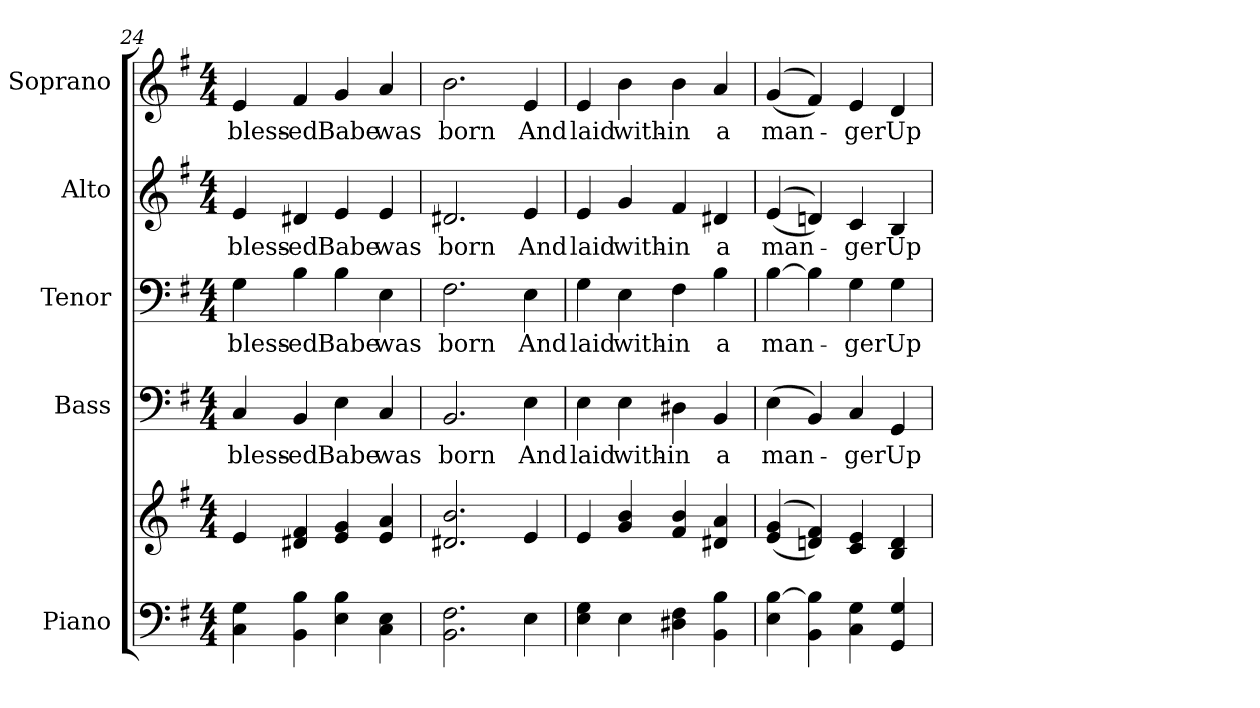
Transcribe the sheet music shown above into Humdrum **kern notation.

**kern	**kern	**kern	**text	**kern	**text	**kern	**text	**kern	**text
*part5	*part5	*part4	*part4	*part3	*part3	*part2	*part2	*part1	*part1
*staff6	*staff5	*staff4	*staff4	*staff3	*staff3	*staff2	*staff2	*staff1	*staff1
*I"Piano	*	*I"Bass	*	*I"Tenor	*	*I"Alto	*	*I"Soprano	*
*I'Pno.	*	*I'B.	*	*I'T.	*	*I'A.	*	*I'S.	*
*clefF4	*clefG2	*clefF4	*	*clefF4	*	*clefG2	*	*clefG2	*
*k[f#]	*k[f#]	*k[f#]	*	*k[f#]	*	*k[f#]	*	*k[f#]	*
*G:	*G:	*G:	*	*G:	*	*G:	*	*G:	*
*M4/4	*M4/4	*M4/4	*	*M4/4	*	*M4/4	*	*M4/4	*
=24	=24	=24	=24	=24	=24	=24	=24	=24	=24
!	!	!	!LO:LY:b:color=#000000	!	!	!	!	!	!
!	!	!	!	!	!LO:LY:b:color=#000000	!	!	!	!
!	!	!	!	!	!	!	!LO:LY:b:color=#000000	!	!
!	!	!	!	!	!	!	!	!	!LO:LY:b:color=#000000
4Ci\ 4Gi	4ei/	4Ci/	bless-	4Gi\	bless-	4ei/	bless-	4ei/	bless-
!	!	!	!LO:LY:b:color=#000000	!	!	!	!	!	!
!	!	!	!	!	!LO:LY:b:color=#000000	!	!	!	!
!	!	!	!	!	!	!	!LO:LY:b:color=#000000	!	!
!	!	!	!	!	!	!	!	!	!LO:LY:b:color=#000000
4BBi\ 4Bi	4d#Xi/ 4f#i	4BBi/	-ed	4Bi\	-ed	4d#Xi/	-ed	4f#i/	-ed
!	!	!	!LO:LY:b:color=#000000	!	!	!	!	!	!
!	!	!	!	!	!LO:LY:b:color=#000000	!	!	!	!
!	!	!	!	!	!	!	!LO:LY:b:color=#000000	!	!
!	!	!	!	!	!	!	!	!	!LO:LY:b:color=#000000
4Ei\ 4Bi	4ei/ 4gi	4Ei\	Babe	4Bi\	Babe	4ei/	Babe	4gi/	Babe
!	!	!	!LO:LY:b:color=#000000	!	!	!	!	!	!
!	!	!	!	!	!LO:LY:b:color=#000000	!	!	!	!
!	!	!	!	!	!	!	!LO:LY:b:color=#000000	!	!
!	!	!	!	!	!	!	!	!	!LO:LY:b:color=#000000
4Ci\ 4Ei	4ei/ 4ai	4Ci/	was	4Ei\	was	4ei/	was	4ai/	was
!!LO:PB:g=z
=25	=25	=25	=25	=25	=25	=25	=25	=25	=25
!	!	!	!LO:LY:b:color=#000000	!	!	!	!	!	!
!	!	!	!	!	!LO:LY:b:color=#000000	!	!	!	!
!	!	!	!	!	!	!	!LO:LY:b:color=#000000	!	!
!	!	!	!	!	!	!	!	!	!LO:LY:b:color=#000000
2.BBi\ 2.F#i	2.d#Xi/ 2.bi	2.BBi/	born	2.F#i\	born	2.d#Xi/	born	2.bi\	born
!	!	!	!LO:LY:b:color=#000000	!	!	!	!	!	!
!	!	!	!	!	!LO:LY:b:color=#000000	!	!	!	!
!	!	!	!	!	!	!	!LO:LY:b:color=#000000	!	!
!	!	!	!	!	!	!	!	!	!LO:LY:b:color=#000000
4Ei\	4ei/	4Ei\	And	4Ei\	And	4ei/	And	4ei/	And
=26	=26	=26	=26	=26	=26	=26	=26	=26	=26
!	!	!	!LO:LY:b:color=#000000	!	!	!	!	!	!
!	!	!	!	!	!LO:LY:b:color=#000000	!	!	!	!
!	!	!	!	!	!	!	!LO:LY:b:color=#000000	!	!
!	!	!	!	!	!	!	!	!	!LO:LY:b:color=#000000
4Ei\ 4Gi	4ei/	4Ei\	laid	4Gi\	laid	4ei/	laid	4ei/	laid
!	!	!	!LO:LY:b:color=#000000	!	!	!	!	!	!
!	!	!	!	!	!LO:LY:b:color=#000000	!	!	!	!
!	!	!	!	!	!	!	!LO:LY:b:color=#000000	!	!
!	!	!	!	!	!	!	!	!	!LO:LY:b:color=#000000
4Ei\	4gi/ 4bi	4Ei\	with-	4Ei\	with-	4gi/	with-	4bi\	with-
!	!	!	!LO:LY:b:color=#000000	!	!	!	!	!	!
!	!	!	!	!	!LO:LY:b:color=#000000	!	!	!	!
!	!	!	!	!	!	!	!LO:LY:b:color=#000000	!	!
!	!	!	!	!	!	!	!	!	!LO:LY:b:color=#000000
4D#Xi\ 4F#i	4f#i/ 4bi	4D#Xi\	-in	4F#i\	-in	4f#i/	-in	4bi\	-in
!	!	!	!LO:LY:b:color=#000000	!	!	!	!	!	!
!	!	!	!	!	!LO:LY:b:color=#000000	!	!	!	!
!	!	!	!	!	!	!	!LO:LY:b:color=#000000	!	!
!	!	!	!	!	!	!	!	!	!LO:LY:b:color=#000000
4BBi\ 4Bi	4d#Xi/ 4ai	4BBi/	a	4Bi\	a	4d#Xi/	a	4ai/	a
!!LO:PB:g=z
=27	=27	=27	=27	=27	=27	=27	=27	=27	=27
!	!	!	!LO:LY:b:color=#000000	!	!	!	!	!	!
!	!	!	!	!	!LO:LY:b:color=#000000	!	!	!	!
!	!	!	!	!	!	!	!LO:LY:b:color=#000000	!	!
!	!	!	!	!	!	!	!	!	!LO:LY:b:color=#000000
4Ei\ [>4Bi	((4ei/ 4gi	(4Ei\	man-	[>4Bi\	man-	((4ei/	man-	((4gi/	man-
4BBi\ 4Bi]	4dni/ 4f#i))	4BBi/)	.	4Bi\]	.	4dni/))	.	4f#i/))	.
!	!	!	!LO:LY:b:color=#000000	!	!	!	!	!	!
!	!	!	!	!	!LO:LY:b:color=#000000	!	!	!	!
!	!	!	!	!	!	!	!LO:LY:b:color=#000000	!	!
!	!	!	!	!	!	!	!	!	!LO:LY:b:color=#000000
4Ci\ 4Gi	4ci/ 4ei	4Ci/	-ger	4Gi\	-ger	4ci/	-ger	4ei/	-ger
!	!	!	!LO:LY:b:color=#000000	!	!	!	!	!	!
!	!	!	!	!	!LO:LY:b:color=#000000	!	!	!	!
!	!	!	!	!	!	!	!LO:LY:b:color=#000000	!	!
!	!	!	!	!	!	!	!	!	!LO:LY:b:color=#000000
4GGi/ 4Gi	4Bi/ 4di	4GGi/	Up-	4Gi\	Up-	4Bi/	Up-	4di/	Up-
=	=	=	=	=	=	=	=	=	=
*-	*-	*-	*-	*-	*-	*-	*-	*-	*-
